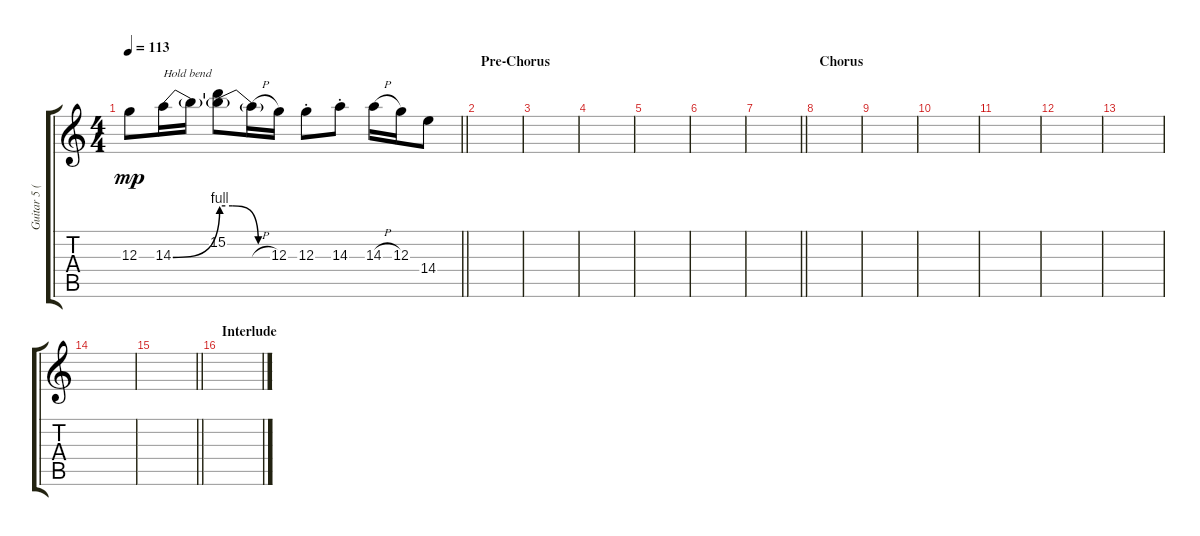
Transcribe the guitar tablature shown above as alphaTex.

\track ("Guitar 5 (Dist w/ Chorus)" "Guitar 5 (") {instrument distortionguitar}
\staff {score tabs}
\tuning (E4 B3 G3 D3 A2 E2) {hide}
\ts (4 4)
\tempo 113
\clef g2
\barLineRight lightlight
\ks c
12.3.8{dy mp} 14.3{be (bend 0 0 60 4)}.16{txt "Hold bend"} 14.3{t}.16 (15.2 14.3{be (custom 0 4 15 4 45 0 60 0) t}).8 14.3{h t}.16 12.3.16 12.3{st}.8 14.3{st}.8 14.3{h}.16 12.3.16 14.4.8 |
\section ("" "Pre-Chorus")
|
|
|
|
|
\barLineRight lightlight
|
\section ("" "Chorus")
|
|
|
|
|
|
|
\barLineRight lightlight
|
\section ("" "Interlude")
